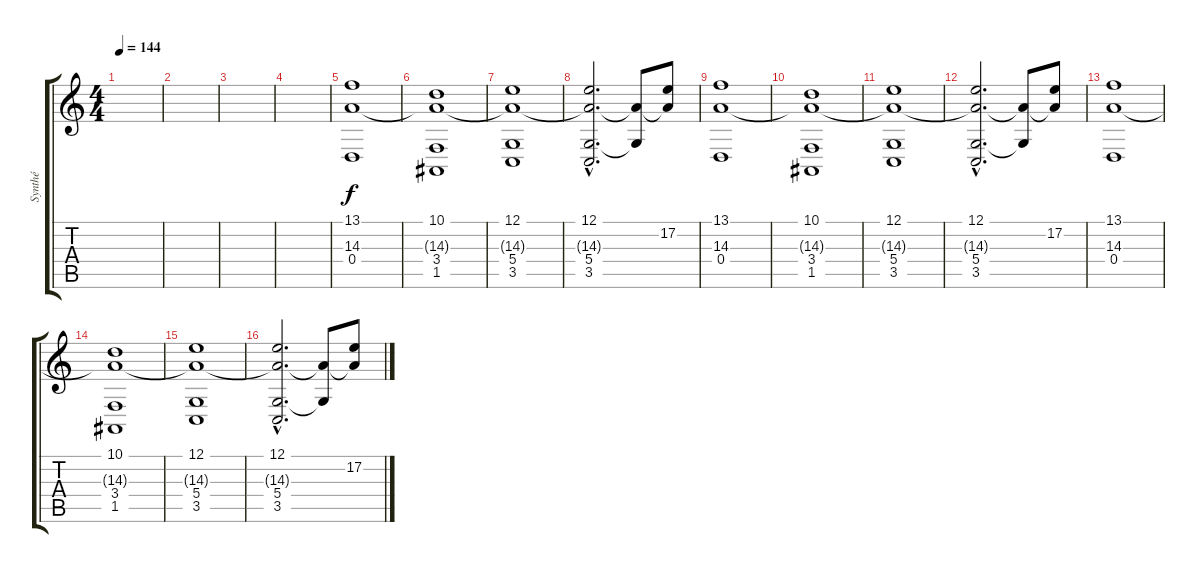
\track ("Synthé" "Synthé") {instrument synthstrings2}
\staff {score tabs}
\tuning (E4 B3 G3 D3 A2 E2) {hide}
\ts (4 4)
\tempo 144
\clef g2
\ks c
|
|
|
|
(13.1 14.3 0.4).1 |
(10.1 14.3{t} 3.4 1.5).1 |
(12.1 14.3{t} 5.4 3.5).1 |
(12.1{hac} 14.3{hac t} 5.4{hac} 3.5{hac}).2{d} (14.3{t} 5.4{t}).8 (17.2 14.3{t}).8 |
(13.1 14.3 0.4).1 |
(10.1 14.3{t} 3.4 1.5).1 |
(12.1 14.3{t} 5.4 3.5).1 |
(12.1{hac} 14.3{hac t} 5.4{hac} 3.5{hac}).2{d} (14.3{t} 5.4{t}).8 (17.2 14.3{t}).8 |
(13.1 14.3 0.4).1 |
(10.1 14.3{t} 3.4 1.5).1 |
(12.1 14.3{t} 5.4 3.5).1 |
(12.1{hac} 14.3{hac t} 5.4{hac} 3.5{hac}).2{d} (14.3{t} 5.4{t}).8 (17.2 14.3{t}).8
